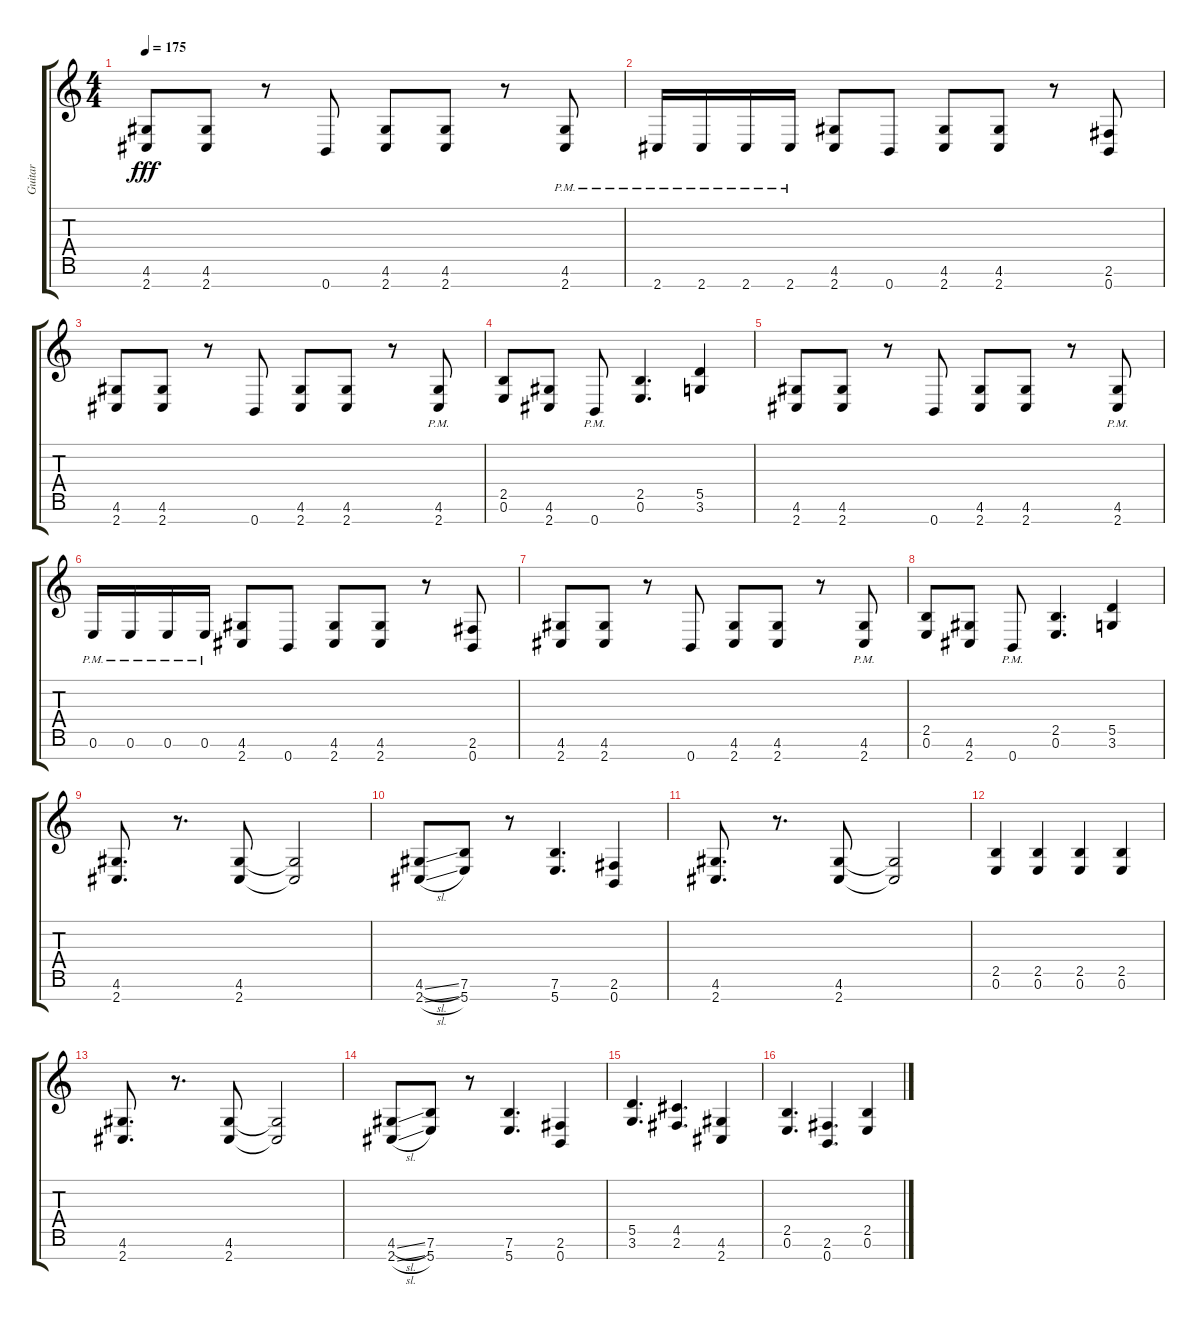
\track ("Guitar" "Guitar") {instrument distortionguitar}
\staff {score tabs}
\tuning (E4 B3 G3 D3 A2 E2 B1) {hide}
\ts (4 4)
\tempo 175
\clef g2
\ks c
(4.6 2.7).8{dy fff} (4.6 2.7).8 r.8 0.7.8 (4.6 2.7).8 (4.6 2.7).8 r.8 (4.6{pm} 2.7{pm}).8 |
2.7{pm}.16 2.7{pm}.16 2.7{pm}.16 2.7{pm}.16 (4.6 2.7).8 0.7.8 (4.6 2.7).8 (4.6 2.7).8 r.8 (2.6 0.7).8 |
(4.6 2.7).8 (4.6 2.7).8 r.8 0.7.8 (4.6 2.7).8 (4.6 2.7).8 r.8 (4.6{pm} 2.7{pm}).8 |
(2.5 0.6).8 (4.6 2.7).8 0.7{pm}.8 (2.5 0.6).4{d} (5.5 3.6).4 |
(4.6 2.7).8 (4.6 2.7).8 r.8 0.7.8 (4.6 2.7).8 (4.6 2.7).8 r.8 (4.6{pm} 2.7{pm}).8 |
0.6{pm}.16 0.6{pm}.16 0.6{pm}.16 0.6{pm}.16 (4.6 2.7).8 0.7.8 (4.6 2.7).8 (4.6 2.7).8 r.8 (2.6 0.7).8 |
(4.6 2.7).8 (4.6 2.7).8 r.8 0.7.8 (4.6 2.7).8 (4.6 2.7).8 r.8 (4.6{pm} 2.7{pm}).8 |
(2.5 0.6).8 (4.6 2.7).8 0.7{pm}.8 (2.5 0.6).4{d} (5.5 3.6).4 |
(4.6 2.7).8{d} r.8{d} (4.6 2.7).8 (4.6{t} 2.7{t}).2 |
(4.6{sl} 2.7{sl}).8 (7.6 5.7).8 r.8 (7.6 5.7).4{d} (2.6 0.7).4 |
(4.6 2.7).8{d} r.8{d} (4.6 2.7).8 (4.6{t} 2.7{t}).2 |
(2.5 0.6).4 (2.5 0.6).4 (2.5 0.6).4 (2.5 0.6).4 |
(4.6 2.7).8{d} r.8{d} (4.6 2.7).8 (4.6{t} 2.7{t}).2 |
(4.6{sl} 2.7{sl}).8 (7.6 5.7).8 r.8 (7.6 5.7).4{d} (2.6 0.7).4 |
(5.5 3.6).4{d} (4.5 2.6).4{d} (4.6 2.7).4 |
(2.5 0.6).4{d} (2.6 0.7).4{d} (2.5 0.6).4
